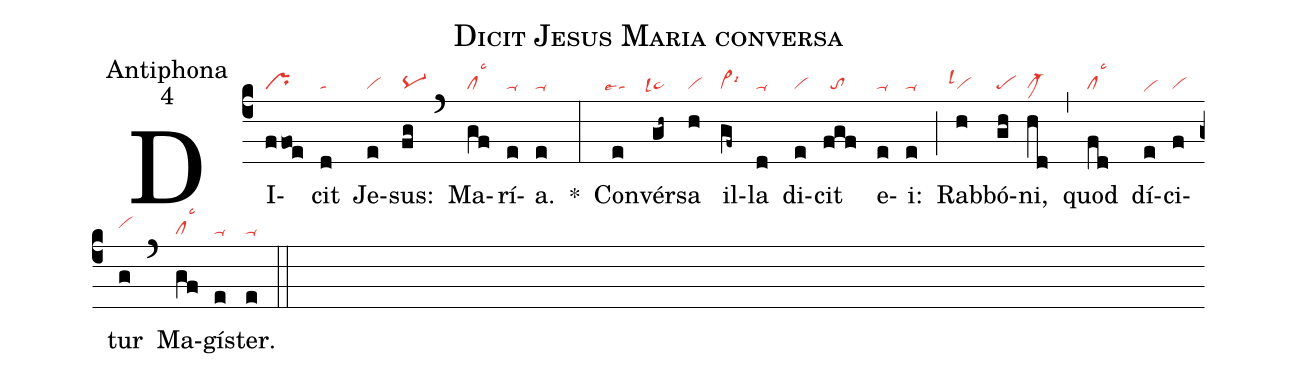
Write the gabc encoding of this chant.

name:Dicit Jesus Maria conversa;
office-part:Antiphona;
mode:4;
nabc-lines:1;
%%
(c4) DI(ffoe|pr)cit(d|ta) Je(e|vi)sus:(fg|pq-) (`) Ma(gf|cllsc3)rí(e|ta-)a.(e|ta-) <sp>*</sp>(:) Con(e|``talse4)vér(gh~|``ta>lsl4)sa(h|vi) il(gf~|vi>lsi6)la(d|ta-) di(e|vi)cit(fgf|//to) e(e|ta-)i:(e|ta-) (;)
Rab(h|``vilsl1)bó(gh|pe)ni,(hd|clM-) (,) quod(fd|cllsc3) dí(e|vihe)ci(f|vi)tur(g|vihh) (`) Ma(gf|cllsc3)gís(e|ta-)ter.(e|ta-) (::)
